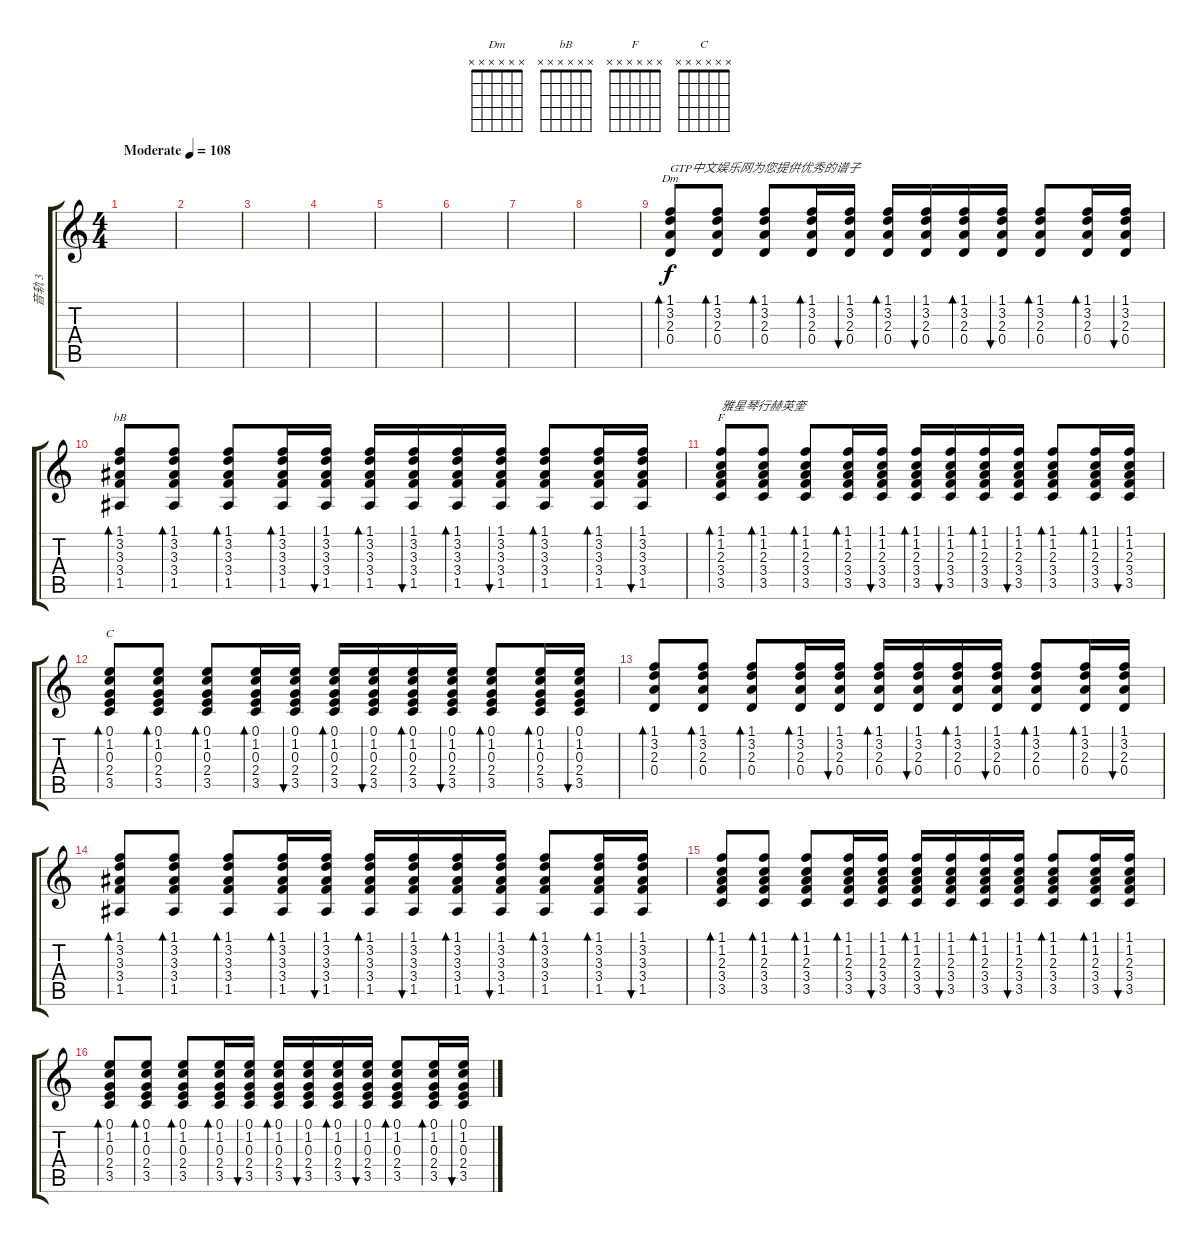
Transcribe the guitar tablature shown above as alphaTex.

\track ("音轨 3" "音轨 3") {instrument acousticguitarsteel}
\staff {score tabs}
\tuning (E4 B3 G3 D3 A2 E2) {hide}
\chord ("Dm" x x x x x x)
\chord ("bB" x x x x x x)
\chord ("F" x x x x x x)
\chord ("C" x x x x x x)
\ts (4 4)
\tempo (108 "Moderate")
\clef g2
\ks c
|
|
|
|
|
|
|
|
(1.1 3.2 2.3 0.4).8{bd 60 ch "Dm" txt "GTP中文娱乐网为您提供优秀的谱子"} (1.1 3.2 2.3 0.4).8{bd 60} (1.1 3.2 2.3 0.4).8{bd 60} (1.1 3.2 2.3 0.4).16{bd 60} (1.1 3.2 2.3 0.4).16{bu 60} (1.1 3.2 2.3 0.4).16{bd 60} (1.1 3.2 2.3 0.4).16{bu 60} (1.1 3.2 2.3 0.4).16{bd 60} (1.1 3.2 2.3 0.4).16{bu 60} (1.1 3.2 2.3 0.4).8{bd 60} (1.1 3.2 2.3 0.4).16{bd 60} (1.1 3.2 2.3 0.4).16{bu 60} |
(1.1 3.2 3.3 3.4 1.5).8{bd 60 ch "bB"} (1.1 3.2 3.3 3.4 1.5).8{bd 60} (1.1 3.2 3.3 3.4 1.5).8{bd 60} (1.1 3.2 3.3 3.4 1.5).16{bd 60} (1.1 3.2 3.3 3.4 1.5).16{bu 60} (1.1 3.2 3.3 3.4 1.5).16{bd 60} (1.1 3.2 3.3 3.4 1.5).16{bu 60} (1.1 3.2 3.3 3.4 1.5).16{bd 60} (1.1 3.2 3.3 3.4 1.5).16{bu 60} (1.1 3.2 3.3 3.4 1.5).8{bd 60} (1.1 3.2 3.3 3.4 1.5).16{bd 60} (1.1 3.2 3.3 3.4 1.5).16{bu 60} |
(1.1 1.2 2.3 3.4 3.5).8{bd 60 ch "F" txt "雅星琴行赫英奎"} (1.1 1.2 2.3 3.4 3.5).8{bd 60} (1.1 1.2 2.3 3.4 3.5).8{bd 60} (1.1 1.2 2.3 3.4 3.5).16{bd 60} (1.1 1.2 2.3 3.4 3.5).16{bu 60} (1.1 1.2 2.3 3.4 3.5).16{bd 60} (1.1 1.2 2.3 3.4 3.5).16{bu 60} (1.1 1.2 2.3 3.4 3.5).16{bd 60} (1.1 1.2 2.3 3.4 3.5).16{bu 60} (1.1 1.2 2.3 3.4 3.5).8{bd 60} (1.1 1.2 2.3 3.4 3.5).16{bd 60} (1.1 1.2 2.3 3.4 3.5).16{bu 60} |
(0.1 1.2 0.3 2.4 3.5).8{bd 60 ch "C"} (0.1 1.2 0.3 2.4 3.5).8{bd 60} (0.1 1.2 0.3 2.4 3.5).8{bd 60} (0.1 1.2 0.3 2.4 3.5).16{bd 60} (0.1 1.2 0.3 2.4 3.5).16{bu 60} (0.1 1.2 0.3 2.4 3.5).16{bd 60} (0.1 1.2 0.3 2.4 3.5).16{bu 60} (0.1 1.2 0.3 2.4 3.5).16{bd 60} (0.1 1.2 0.3 2.4 3.5).16{bu 60} (0.1 1.2 0.3 2.4 3.5).8{bd 60} (0.1 1.2 0.3 2.4 3.5).16{bd 60} (0.1 1.2 0.3 2.4 3.5).16{bu 60} |
(1.1 3.2 2.3 0.4).8{bd 60} (1.1 3.2 2.3 0.4).8{bd 60} (1.1 3.2 2.3 0.4).8{bd 60} (1.1 3.2 2.3 0.4).16{bd 60} (1.1 3.2 2.3 0.4).16{bu 60} (1.1 3.2 2.3 0.4).16{bd 60} (1.1 3.2 2.3 0.4).16{bu 60} (1.1 3.2 2.3 0.4).16{bd 60} (1.1 3.2 2.3 0.4).16{bu 60} (1.1 3.2 2.3 0.4).8{bd 60} (1.1 3.2 2.3 0.4).16{bd 60} (1.1 3.2 2.3 0.4).16{bu 60} |
(1.1 3.2 3.3 3.4 1.5).8{bd 60} (1.1 3.2 3.3 3.4 1.5).8{bd 60} (1.1 3.2 3.3 3.4 1.5).8{bd 60} (1.1 3.2 3.3 3.4 1.5).16{bd 60} (1.1 3.2 3.3 3.4 1.5).16{bu 60} (1.1 3.2 3.3 3.4 1.5).16{bd 60} (1.1 3.2 3.3 3.4 1.5).16{bu 60} (1.1 3.2 3.3 3.4 1.5).16{bd 60} (1.1 3.2 3.3 3.4 1.5).16{bu 60} (1.1 3.2 3.3 3.4 1.5).8{bd 60} (1.1 3.2 3.3 3.4 1.5).16{bd 60} (1.1 3.2 3.3 3.4 1.5).16{bu 60} |
(1.1 1.2 2.3 3.4 3.5).8{bd 60} (1.1 1.2 2.3 3.4 3.5).8{bd 60} (1.1 1.2 2.3 3.4 3.5).8{bd 60} (1.1 1.2 2.3 3.4 3.5).16{bd 60} (1.1 1.2 2.3 3.4 3.5).16{bu 60} (1.1 1.2 2.3 3.4 3.5).16{bd 60} (1.1 1.2 2.3 3.4 3.5).16{bu 60} (1.1 1.2 2.3 3.4 3.5).16{bd 60} (1.1 1.2 2.3 3.4 3.5).16{bu 60} (1.1 1.2 2.3 3.4 3.5).8{bd 60} (1.1 1.2 2.3 3.4 3.5).16{bd 60} (1.1 1.2 2.3 3.4 3.5).16{bu 60} |
(0.1 1.2 0.3 2.4 3.5).8{bd 60} (0.1 1.2 0.3 2.4 3.5).8{bd 60} (0.1 1.2 0.3 2.4 3.5).8{bd 60} (0.1 1.2 0.3 2.4 3.5).16{bd 60} (0.1 1.2 0.3 2.4 3.5).16{bu 60} (0.1 1.2 0.3 2.4 3.5).16{bd 60} (0.1 1.2 0.3 2.4 3.5).16{bu 60} (0.1 1.2 0.3 2.4 3.5).16{bd 60} (0.1 1.2 0.3 2.4 3.5).16{bu 60} (0.1 1.2 0.3 2.4 3.5).8{bd 60} (0.1 1.2 0.3 2.4 3.5).16{bd 60} (0.1 1.2 0.3 2.4 3.5).16{bu 60}
